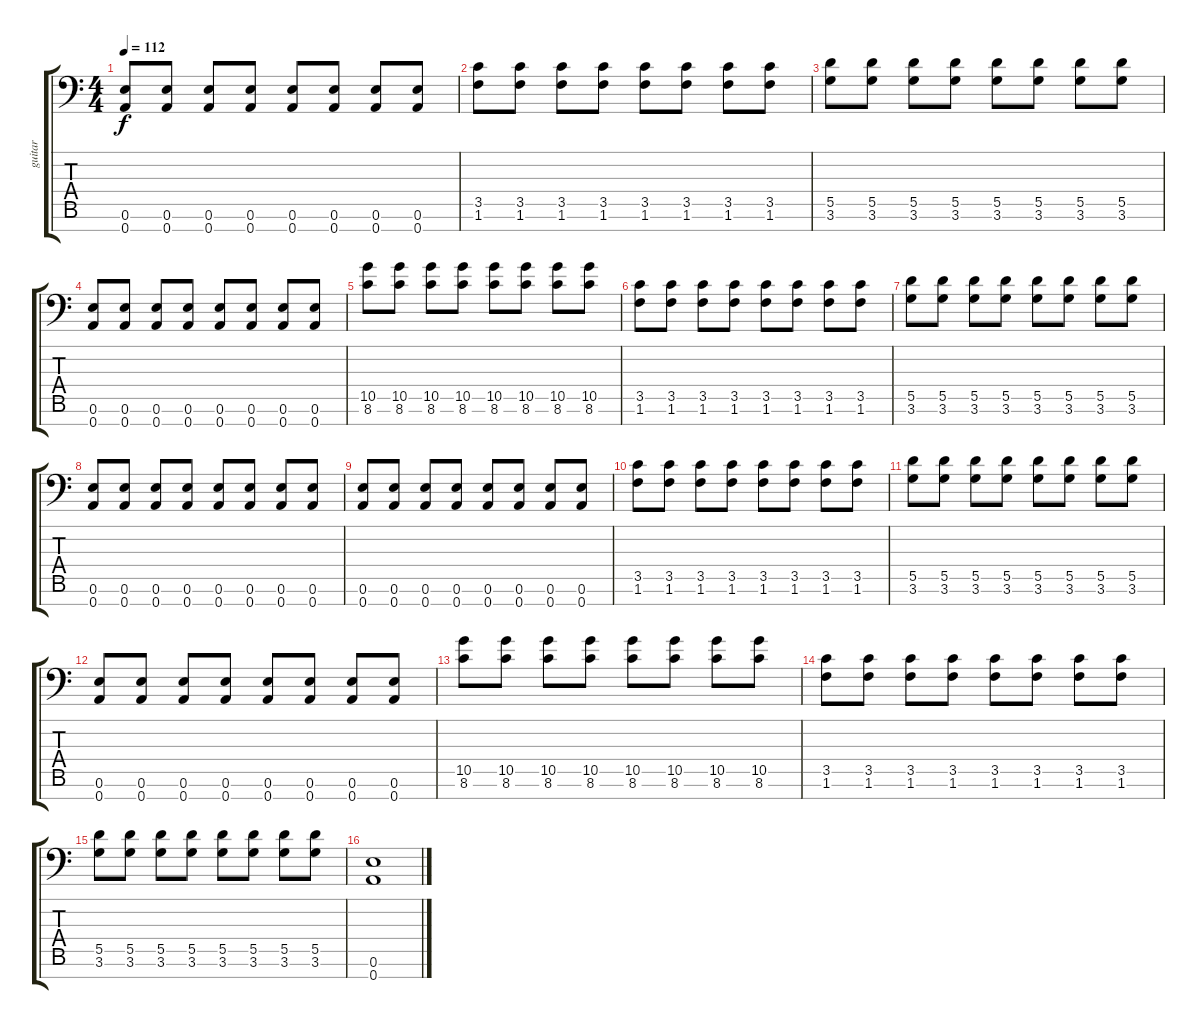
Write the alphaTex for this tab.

\track ("guitar" "guitar") {instrument distortionguitar}
\staff {score tabs}
\tuning (E4 B3 G3 D3 A2 E2 A1) {hide}
\ts (4 4)
\tempo 112
\clef f4
\ks c
(0.6 0.7).8{dy f} (0.6 0.7).8 (0.6 0.7).8 (0.6 0.7).8 (0.6 0.7).8 (0.6 0.7).8 (0.6 0.7).8 (0.6 0.7).8 |
(3.5 1.6).8 (3.5 1.6).8 (3.5 1.6).8 (3.5 1.6).8 (3.5 1.6).8 (3.5 1.6).8 (3.5 1.6).8 (3.5 1.6).8 |
(5.5 3.6).8 (5.5 3.6).8 (5.5 3.6).8 (5.5 3.6).8 (5.5 3.6).8 (5.5 3.6).8 (5.5 3.6).8 (5.5 3.6).8 |
(0.6 0.7).8 (0.6 0.7).8 (0.6 0.7).8 (0.6 0.7).8 (0.6 0.7).8 (0.6 0.7).8 (0.6 0.7).8 (0.6 0.7).8 |
(10.5 8.6).8 (10.5 8.6).8 (10.5 8.6).8 (10.5 8.6).8 (10.5 8.6).8 (10.5 8.6).8 (10.5 8.6).8 (10.5 8.6).8 |
(3.5 1.6).8 (3.5 1.6).8 (3.5 1.6).8 (3.5 1.6).8 (3.5 1.6).8 (3.5 1.6).8 (3.5 1.6).8 (3.5 1.6).8 |
(5.5 3.6).8 (5.5 3.6).8 (5.5 3.6).8 (5.5 3.6).8 (5.5 3.6).8 (5.5 3.6).8 (5.5 3.6).8 (5.5 3.6).8 |
(0.6 0.7).8 (0.6 0.7).8 (0.6 0.7).8 (0.6 0.7).8 (0.6 0.7).8 (0.6 0.7).8 (0.6 0.7).8 (0.6 0.7).8 |
(0.6 0.7).8 (0.6 0.7).8 (0.6 0.7).8 (0.6 0.7).8 (0.6 0.7).8 (0.6 0.7).8 (0.6 0.7).8 (0.6 0.7).8 |
(3.5 1.6).8 (3.5 1.6).8 (3.5 1.6).8 (3.5 1.6).8 (3.5 1.6).8 (3.5 1.6).8 (3.5 1.6).8 (3.5 1.6).8 |
(5.5 3.6).8 (5.5 3.6).8 (5.5 3.6).8 (5.5 3.6).8 (5.5 3.6).8 (5.5 3.6).8 (5.5 3.6).8 (5.5 3.6).8 |
(0.6 0.7).8 (0.6 0.7).8 (0.6 0.7).8 (0.6 0.7).8 (0.6 0.7).8 (0.6 0.7).8 (0.6 0.7).8 (0.6 0.7).8 |
(10.5 8.6).8 (10.5 8.6).8 (10.5 8.6).8 (10.5 8.6).8 (10.5 8.6).8 (10.5 8.6).8 (10.5 8.6).8 (10.5 8.6).8 |
(3.5 1.6).8 (3.5 1.6).8 (3.5 1.6).8 (3.5 1.6).8 (3.5 1.6).8 (3.5 1.6).8 (3.5 1.6).8 (3.5 1.6).8 |
(5.5 3.6).8 (5.5 3.6).8 (5.5 3.6).8 (5.5 3.6).8 (5.5 3.6).8 (5.5 3.6).8 (5.5 3.6).8 (5.5 3.6).8 |
(0.6 0.7).1
